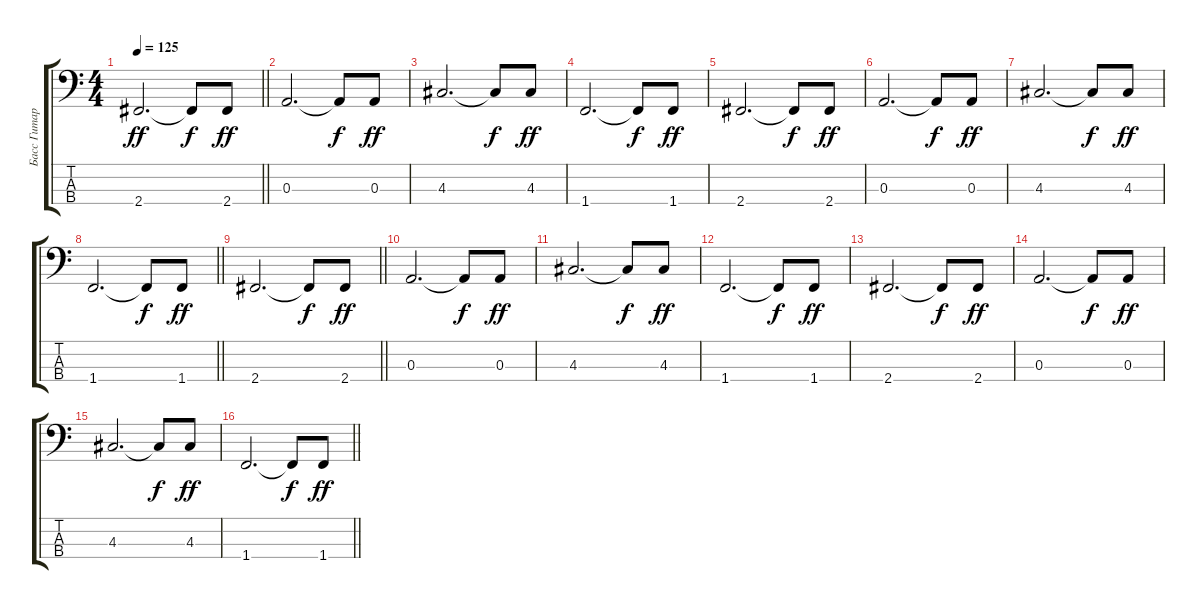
\track ("Басс Гитара" "Басс Гитар") {instrument electricbassfinger}
\staff {score tabs}
\tuning (G2 D2 A1 E1) {hide}
\ts (4 4)
\tempo 125
\clef f4
\barLineRight lightlight
\ks c
2.4.2{d dy ff} 2.4{t}.8{dy f} 2.4.8{dy ff} |
0.3.2{d} 0.3{t}.8{dy f} 0.3.8{dy ff} |
4.3.2{d} 4.3{t}.8{dy f} 4.3.8{dy ff} |
1.4.2{d} 1.4{t}.8{dy f} 1.4.8{dy ff} |
2.4.2{d} 2.4{t}.8{dy f} 2.4.8{dy ff} |
0.3.2{d} 0.3{t}.8{dy f} 0.3.8{dy ff} |
4.3.2{d} 4.3{t}.8{dy f} 4.3.8{dy ff} |
\barLineRight lightlight
1.4.2{d} 1.4{t}.8{dy f} 1.4.8{dy ff} |
\barLineRight lightlight
2.4.2{d} 2.4{t}.8{dy f} 2.4.8{dy ff} |
0.3.2{d} 0.3{t}.8{dy f} 0.3.8{dy ff} |
4.3.2{d} 4.3{t}.8{dy f} 4.3.8{dy ff} |
1.4.2{d} 1.4{t}.8{dy f} 1.4.8{dy ff} |
2.4.2{d} 2.4{t}.8{dy f} 2.4.8{dy ff} |
0.3.2{d} 0.3{t}.8{dy f} 0.3.8{dy ff} |
4.3.2{d} 4.3{t}.8{dy f} 4.3.8{dy ff} |
\barLineRight lightlight
1.4.2{d} 1.4{t}.8{dy f} 1.4.8{dy ff}
